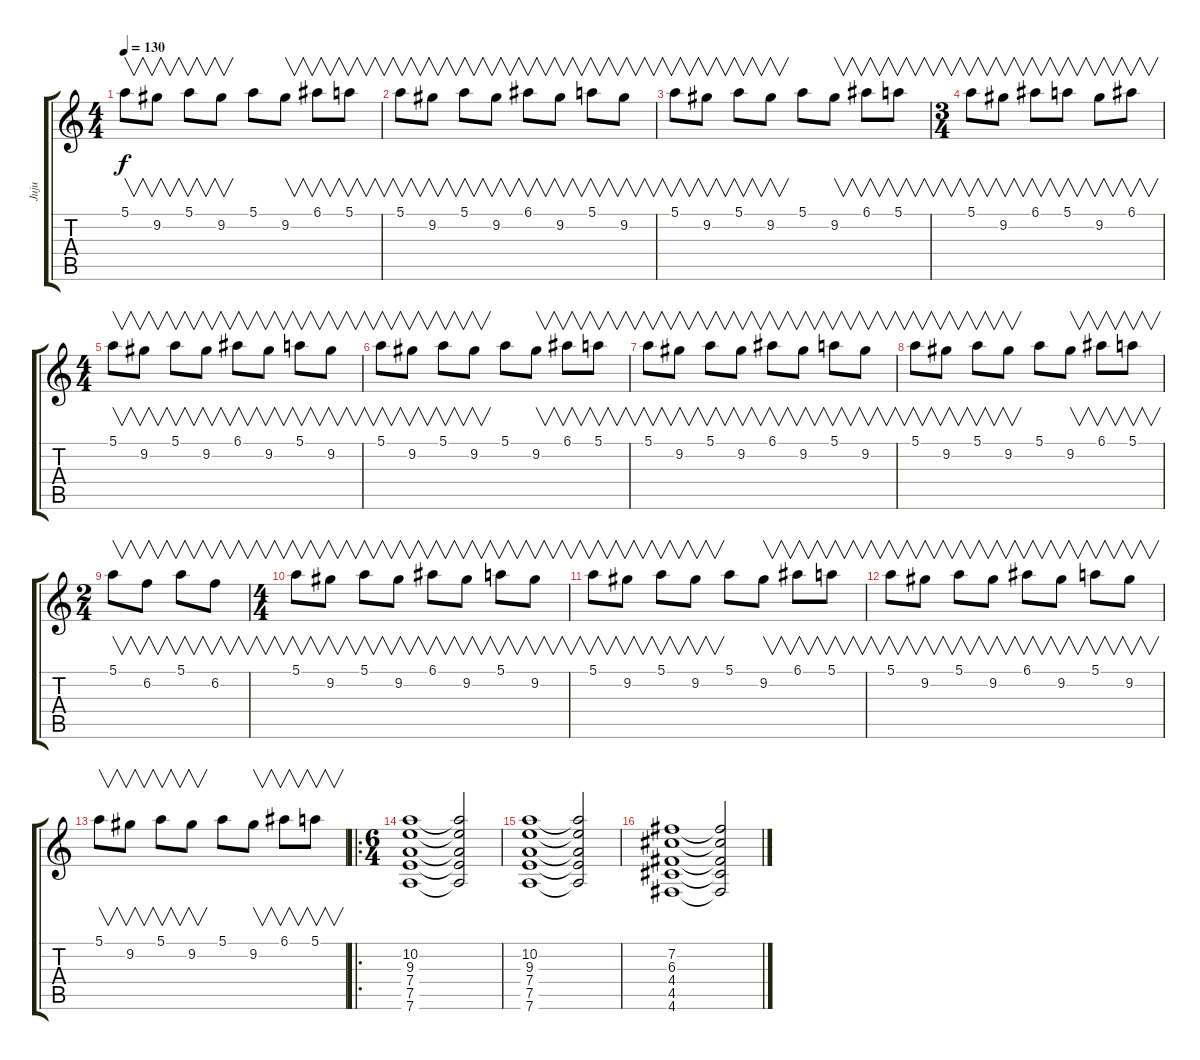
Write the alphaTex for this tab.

\track ("Juju" "Juju") {instrument distortionguitar}
\staff {score tabs}
\tuning (E4 B3 G3 D3 A2 D2) {hide}
\ts (4 4)
\tempo 130
\clef g2
\ks c
5.1.8{v dy f} 9.2.8{v} 5.1.8{v} 9.2.8{v} 5.1.8 9.2.8{v} 6.1.8{v} 5.1.8{v} |
5.1.8{v} 9.2.8{v} 5.1.8{v} 9.2.8{v} 6.1.8{v} 9.2.8{v} 5.1.8{v} 9.2.8{v} |
5.1.8{v} 9.2.8{v} 5.1.8{v} 9.2.8{v} 5.1.8 9.2.8{v} 6.1.8{v} 5.1.8{v} |
\ts (3 4)
5.1.8{v} 9.2.8{v} 6.1.8{v} 5.1.8{v} 9.2.8{v} 6.1.8{v} |
\ts (4 4)
5.1.8{v} 9.2.8{v} 5.1.8{v} 9.2.8{v} 6.1.8{v} 9.2.8{v} 5.1.8{v} 9.2.8{v} |
5.1.8{v} 9.2.8{v} 5.1.8{v} 9.2.8{v} 5.1.8 9.2.8{v} 6.1.8{v} 5.1.8{v} |
5.1.8{v} 9.2.8{v} 5.1.8{v} 9.2.8{v} 6.1.8{v} 9.2.8{v} 5.1.8{v} 9.2.8{v} |
5.1.8{v} 9.2.8{v} 5.1.8{v} 9.2.8{v} 5.1.8 9.2.8{v} 6.1.8{v} 5.1.8{v} |
\ts (2 4)
5.1.8{v} 6.2.8{v} 5.1.8{v} 6.2.8{v} |
\ts (4 4)
5.1.8{v} 9.2.8{v} 5.1.8{v} 9.2.8{v} 6.1.8{v} 9.2.8{v} 5.1.8{v} 9.2.8{v} |
5.1.8{v} 9.2.8{v} 5.1.8{v} 9.2.8{v} 5.1.8 9.2.8{v} 6.1.8{v} 5.1.8{v} |
5.1.8{v} 9.2.8{v} 5.1.8{v} 9.2.8{v} 6.1.8{v} 9.2.8{v} 5.1.8{v} 9.2.8{v} |
5.1.8{v} 9.2.8{v} 5.1.8{v} 9.2.8{v} 5.1.8 9.2.8{v} 6.1.8{v} 5.1.8{v} |
\ro
\ts (6 4)
(10.2 9.3 7.4 7.5 7.6).1 (10.2{t} 9.3{t} 7.4{t} 7.5{t} 7.6{t}).2 |
(10.2 9.3 7.4 7.5 7.6).1 (10.2{t} 9.3{t} 7.4{t} 7.5{t} 7.6{t}).2 |
(7.2 6.3 4.4 4.5 4.6).1 (7.2{t} 6.3{t} 4.4{t} 4.5{t} 4.6{t}).2
